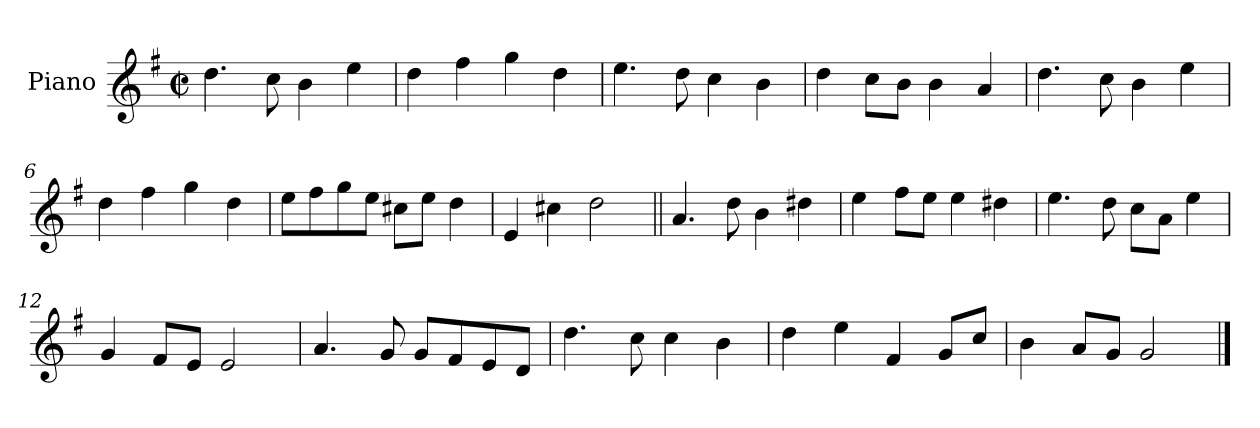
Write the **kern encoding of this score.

**kern
*part1
*staff1
*I"Piano
*I'Pno.
*clefG2
*k[f#]
*M2/2
*met(c|)
=1
4.dd\
8cc\
4b\
4ee\
=2
4dd\
4ff#\
4gg\
4dd\
=3
4.ee\
8dd\
4cc\
4b\
=4
4dd\
8cc\L
8b\J
4b\
4a/
=5
4.dd\
8cc\
4b\
4ee\
=6
4dd\
4ff#\
4gg\
4dd\
=7
8ee\L
8ff#\
8gg\
8ee\J
8cc#X\L
8ee\J
4dd\
=8
4e/
4cc#X\
2dd\
=9||
4.a/
8dd\
4b\
4dd#X\
=10
4ee\
8ff#\L
8ee\J
4ee\
4dd#X\
=11
4.ee\
8dd\
8cc\L
8a\J
4ee\
=12
4g/
8f#/L
8e/J
2e/
=13
4.a/
8g/
8g/L
8f#/
8e/
8d/J
=14
4.dd\
8cc\
4cc\
4b\
=15
4dd\
4ee\
4f#/
8g/L
8cc/J
=16
4b\
8a/L
8g/J
2g/
==
*-
